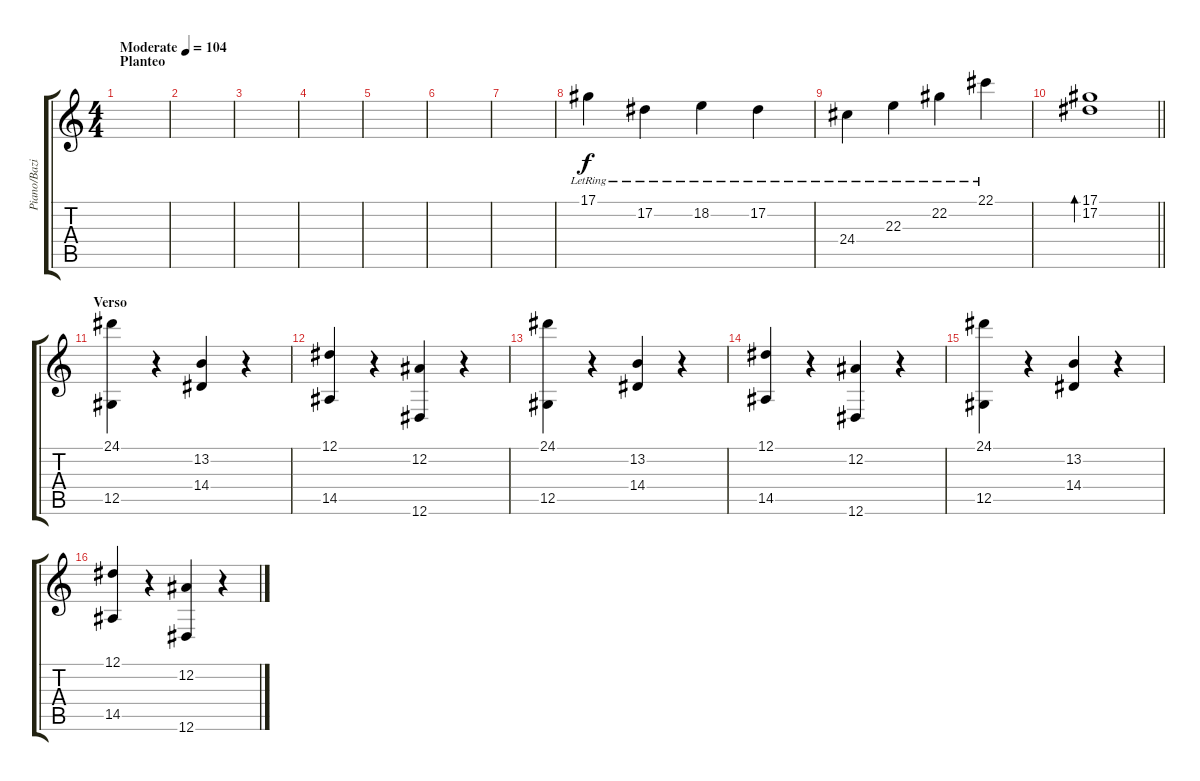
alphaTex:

\track ("Piano/Bazie (Guitarra)" "Piano/Bazi") {instrument acousticgrandpiano}
\staff {score tabs}
\tuning (Eb4 Bb3 Gb3 Db3 Ab2 Eb2) {hide}
\ts (4 4)
\section ("" "Planteo")
\tempo (104 "Moderate")
\clef g2
\ks c
|
|
|
|
|
|
|
17.1{lr}.4 17.2{lr}.4 18.2{lr}.4 17.2{lr}.4 |
24.4{lr}.4 22.3{lr}.4 22.2{lr}.4 22.1{lr}.4 |
\barLineRight lightlight
(17.1 17.2).1{bd 60} |
\section ("" "Verso ")
(24.1 12.5).4{balance 8 instrument musicbox} r.4 (13.2 14.4).4 r.4 |
(12.1 14.5).4 r.4 (12.2 12.6).4 r.4 |
(24.1 12.5).4{instrument musicbox} r.4 (13.2 14.4).4 r.4 |
(12.1 14.5).4 r.4 (12.2 12.6).4 r.4 |
(24.1 12.5).4{balance 8 instrument musicbox} r.4 (13.2 14.4).4 r.4 |
(12.1 14.5).4 r.4 (12.2 12.6).4 r.4
